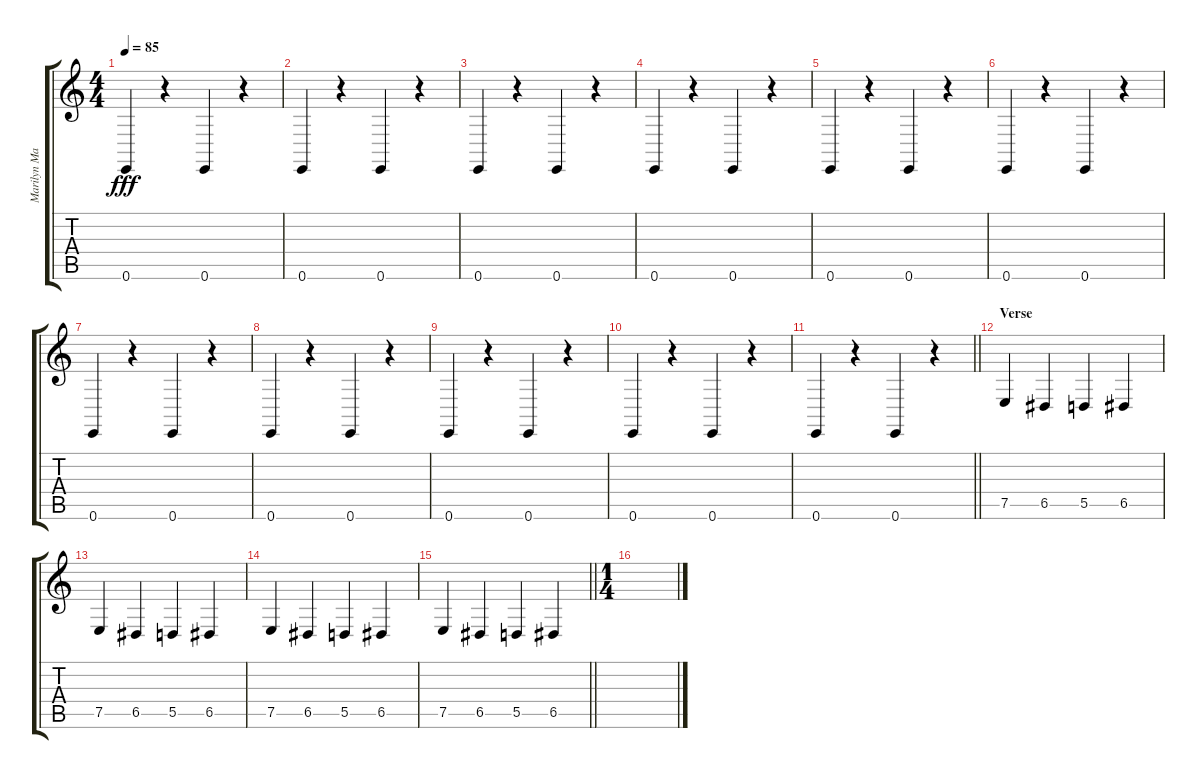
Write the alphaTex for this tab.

\track ("Marilyn Manson (scab loop)" "Marilyn Ma") {instrument breathnoise}
\staff {score tabs}
\tuning (E4 B3 G3 D3 A2 E2) {hide}
\ts (4 4)
\tempo 85
\clef g2
\ks c
0.6.4{dy fff} r.4 0.6.4 r.4 |
0.6.4 r.4 0.6.4 r.4 |
0.6.4 r.4 0.6.4 r.4 |
0.6.4 r.4 0.6.4 r.4 |
0.6.4 r.4 0.6.4 r.4 |
0.6.4 r.4 0.6.4 r.4 |
0.6.4 r.4 0.6.4 r.4 |
0.6.4 r.4 0.6.4 r.4 |
0.6.4 r.4 0.6.4 r.4 |
0.6.4 r.4 0.6.4 r.4 |
\barLineRight lightlight
0.6.4 r.4 0.6.4 r.4 |
\section ("" "Verse")
7.5.4 6.5.4 5.5.4 6.5.4 |
7.5.4 6.5.4 5.5.4 6.5.4 |
7.5.4 6.5.4 5.5.4 6.5.4 |
\barLineRight lightlight
7.5.4 6.5.4 5.5.4 6.5.4 |
\ts (1 4)
